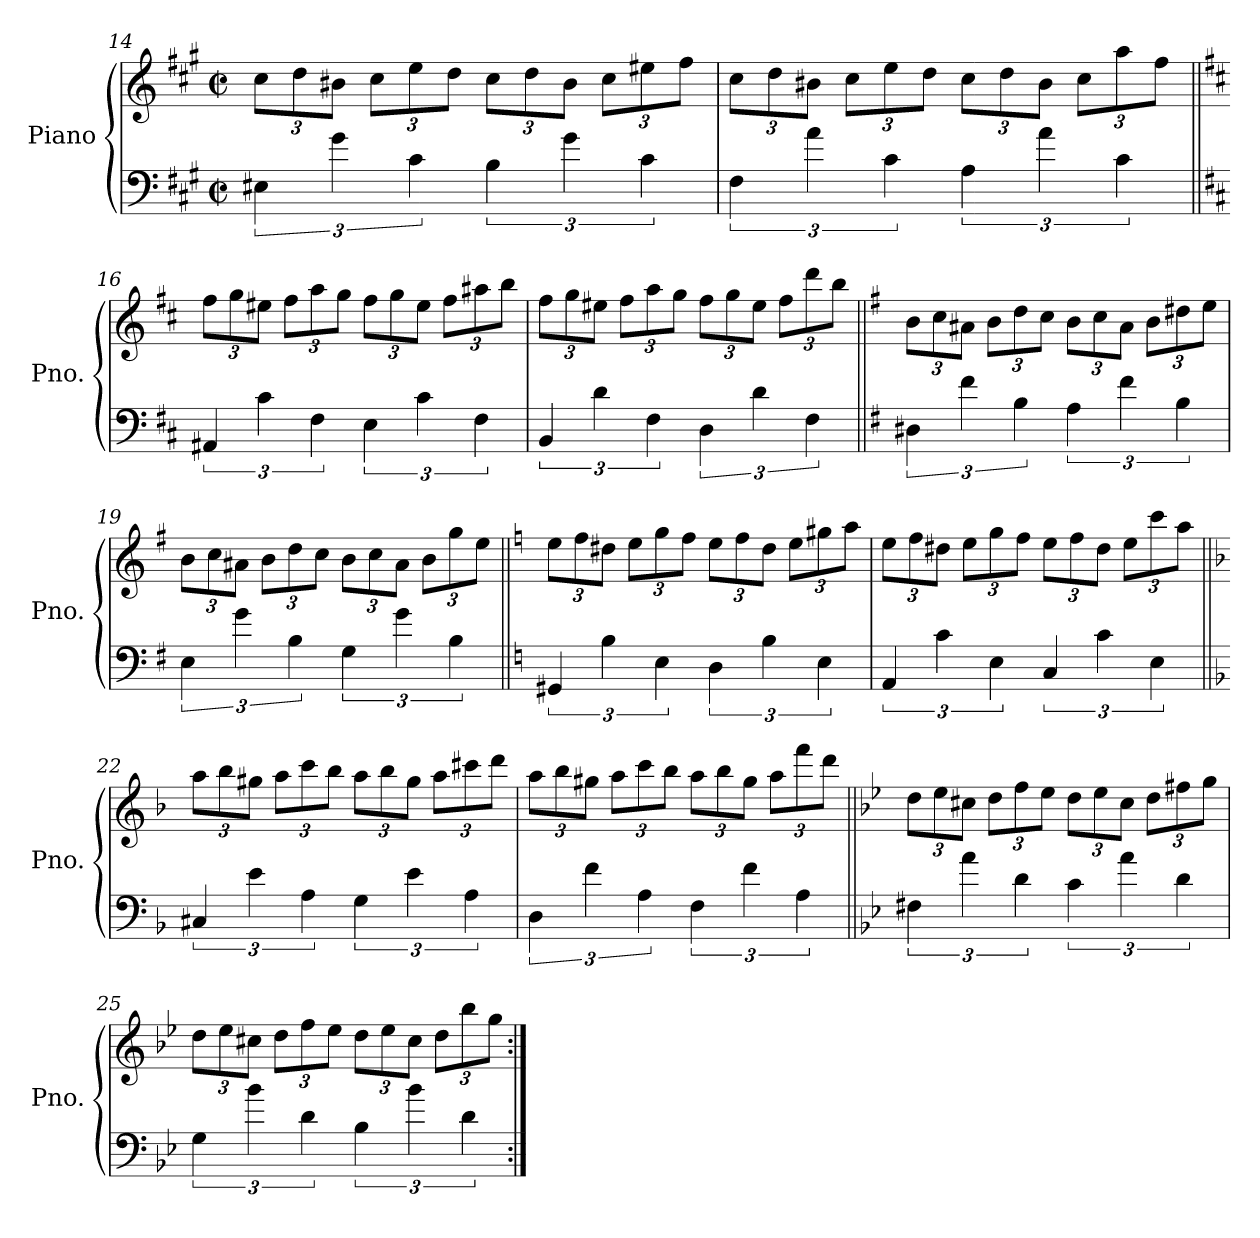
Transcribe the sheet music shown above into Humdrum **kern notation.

**kern	**kern
*part1	*part1
*staff2	*staff1
*I"Piano	*
*I'Pno.	*
!!LO:LB:g=z
*clefF4	*clefG2
*k[f#c#g#]	*k[f#c#g#]
*M2/2	*M2/2
*met(c|)	*met(c|)
*	*Xbrackettup
=14	=14
6E#X\	12cc#\L
.	12dd\
6g#\	12b#X\J
.	12cc#\L
6c#\	12ee\
.	12dd\J
6B\	12cc#\L
.	12dd\
6g#\	12b#\J
.	12cc#\L
6c#\	12ee#X\
.	12ff#\J
=15	=15
6F#\	12cc#\L
.	12dd\
6a\	12b#X\J
.	12cc#\L
6c#\	12ee\
.	12dd\J
6A\	12cc#\L
.	12dd\
6a\	12b#\J
.	12cc#\L
6c#\	12aa\
.	12ff#\J
!!LO:LB:g=z
=16||	=16||
*k[f#c#]	*k[f#c#]
6AA#X/	12ff#\L
.	12gg\
6c#\	12ee#X\J
.	12ff#\L
6F#\	12aa\
.	12gg\J
6E\	12ff#\L
.	12gg\
6c#\	12ee#\J
.	12ff#\L
6F#\	12aa#X\
.	12bb\J
=17	=17
6BB/	12ff#\L
.	12gg\
6d\	12ee#X\J
.	12ff#\L
6F#\	12aa\
.	12gg\J
6D\	12ff#\L
.	12gg\
6d\	12ee#\J
.	12ff#\L
6F#\	12ddd\
.	12bb\J
!!LO:PB:g=z
=18||	=18||
*k[f#]	*k[f#]
6D#X\	12b\L
.	12cc\
6f#\	12a#X\J
.	12b\L
6B\	12dd\
.	12cc\J
6A\	12b\L
.	12cc\
6f#\	12a#\J
.	12b\L
6B\	12dd#X\
.	12ee\J
=19	=19
6E\	12b\L
.	12cc\
6g\	12a#X\J
.	12b\L
6B\	12dd\
.	12cc\J
6G\	12b\L
.	12cc\
6g\	12a#\J
.	12b\L
6B\	12gg\
.	12ee\J
!!LO:LB:g=z
=20||	=20||
*k[]	*k[]
6GG#X/	12ee\L
.	12ff\
6B\	12dd#X\J
.	12ee\L
6E\	12gg\
.	12ff\J
6D\	12ee\L
.	12ff\
6B\	12dd#\J
.	12ee\L
6E\	12gg#X\
.	12aa\J
=21	=21
6AA/	12ee\L
.	12ff\
6c\	12dd#X\J
.	12ee\L
6E\	12gg\
.	12ff\J
6C/	12ee\L
.	12ff\
6c\	12dd#\J
.	12ee\L
6E\	12ccc\
.	12aa\J
!!LO:LB:g=z
=22||	=22||
*k[b-]	*k[b-]
6C#X/	12aa\L
.	12bb-\
6e\	12gg#X\J
.	12aa\L
6A\	12ccc\
.	12bb-\J
6G\	12aa\L
.	12bb-\
6e\	12gg#\J
.	12aa\L
6A\	12ccc#X\
.	12ddd\J
=23	=23
6D\	12aa\L
.	12bb-\
6f\	12gg#X\J
.	12aa\L
6A\	12ccc\
.	12bb-\J
6F\	12aa\L
.	12bb-\
6f\	12gg#\J
.	12aa\L
6A\	12fff\
.	12ddd\J
!!LO:LB:g=z
=24||	=24||
*k[b-e-]	*k[b-e-]
6F#X\	12dd\L
.	12ee-\
6a\	12cc#X\J
.	12dd\L
6d\	12ff\
.	12ee-\J
6c\	12dd\L
.	12ee-\
6a\	12cc#\J
.	12dd\L
6d\	12ff#X\
.	12gg\J
=25	=25
6G\	12dd\L
.	12ee-\
6b-\	12cc#X\J
.	12dd\L
6d\	12ff\
.	12ee-\J
6B-\	12dd\L
.	12ee-\
6b-\	12cc#\J
.	12dd\L
6d\	12bb-\
.	12gg\J
=:|!	=:|!
*-	*-
